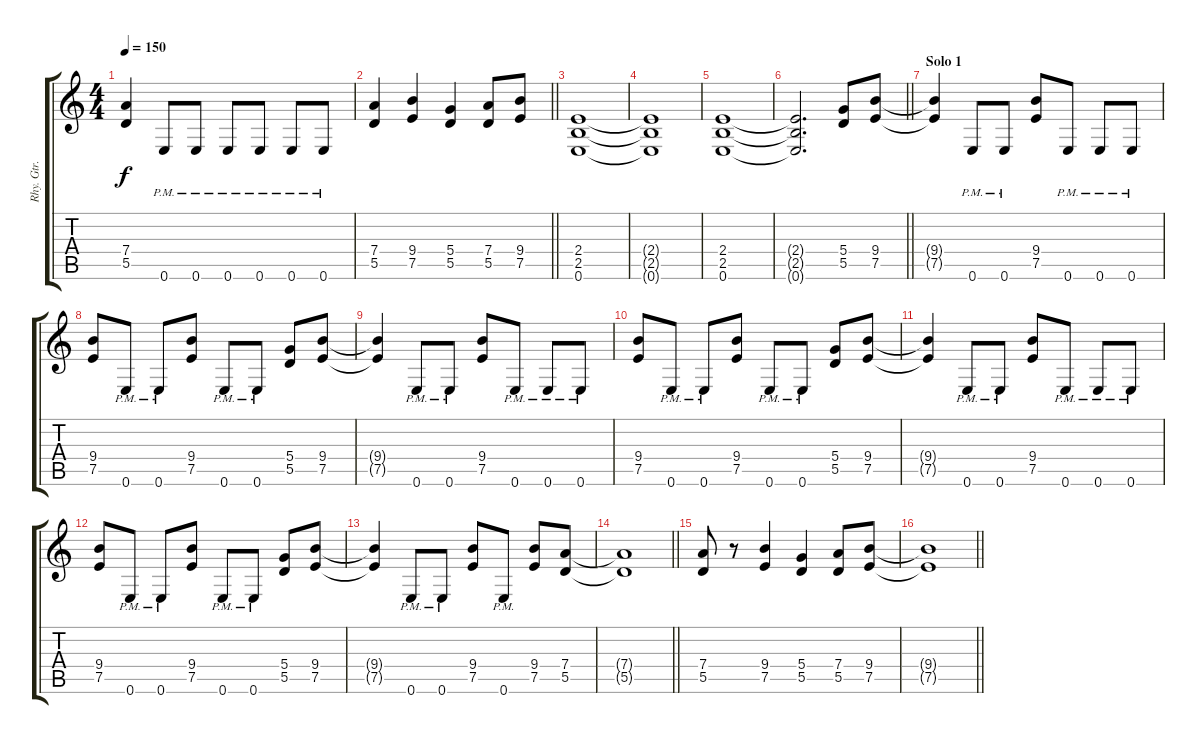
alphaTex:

\track ("Rhy. Gtr. 2" "Rhy. Gtr. ") {instrument distortionguitar}
\staff {score tabs}
\tuning (E4 B3 G3 D3 A2 E2) {hide}
\ts (4 4)
\tempo 150
\clef g2
\ks c
(7.4{t} 5.5{t}).4{dy f} 0.6{pm}.8 0.6{pm}.8 0.6{pm}.8 0.6{pm}.8 0.6{pm}.8 0.6{pm}.8 |
\barLineRight lightlight
(7.4 5.5).4 (9.4 7.5).4 (5.4 5.5).4 (7.4 5.5).8 (9.4 7.5).8 |
\section ("" "")
(2.4 2.5 0.6).1 |
(2.4{t} 2.5{t} 0.6{t}).1 |
(2.4 2.5 0.6).1 |
\barLineRight lightlight
(2.4{t} 2.5{t} 0.6{t}).2{d} (5.4 5.5).8 (9.4 7.5).8 |
\section ("" "Solo 1")
(9.4{t} 7.5{t}).4 0.6{pm}.8 0.6{pm}.8 (9.4 7.5).8 0.6{pm}.8 0.6{pm}.8 0.6{pm}.8 |
(9.4 7.5).8 0.6{pm}.8 0.6{pm}.8 (9.4 7.5).8 0.6{pm}.8 0.6{pm}.8 (5.4 5.5).8 (9.4 7.5).8 |
(9.4{t} 7.5{t}).4 0.6{pm}.8 0.6{pm}.8 (9.4 7.5).8 0.6{pm}.8 0.6{pm}.8 0.6{pm}.8 |
(9.4 7.5).8 0.6{pm}.8 0.6{pm}.8 (9.4 7.5).8 0.6{pm}.8 0.6{pm}.8 (5.4 5.5).8 (9.4 7.5).8 |
(9.4{t} 7.5{t}).4 0.6{pm}.8 0.6{pm}.8 (9.4 7.5).8 0.6{pm}.8 0.6{pm}.8 0.6{pm}.8 |
(9.4 7.5).8 0.6{pm}.8 0.6{pm}.8 (9.4 7.5).8 0.6{pm}.8 0.6{pm}.8 (5.4 5.5).8 (9.4 7.5).8 |
(9.4{t} 7.5{t}).4 0.6{pm}.8 0.6{pm}.8 (9.4 7.5).8 0.6{pm}.8 (9.4 7.5).8 (7.4 5.5).8 |
\barLineRight lightlight
(7.4{t} 5.5{t}).1 |
\section ("" "")
(7.4 5.5).8 r.8 (9.4 7.5).4 (5.4 5.5).4 (7.4 5.5).8 (9.4 7.5).8 |
\barLineRight lightlight
(9.4{t} 7.5{t}).1
